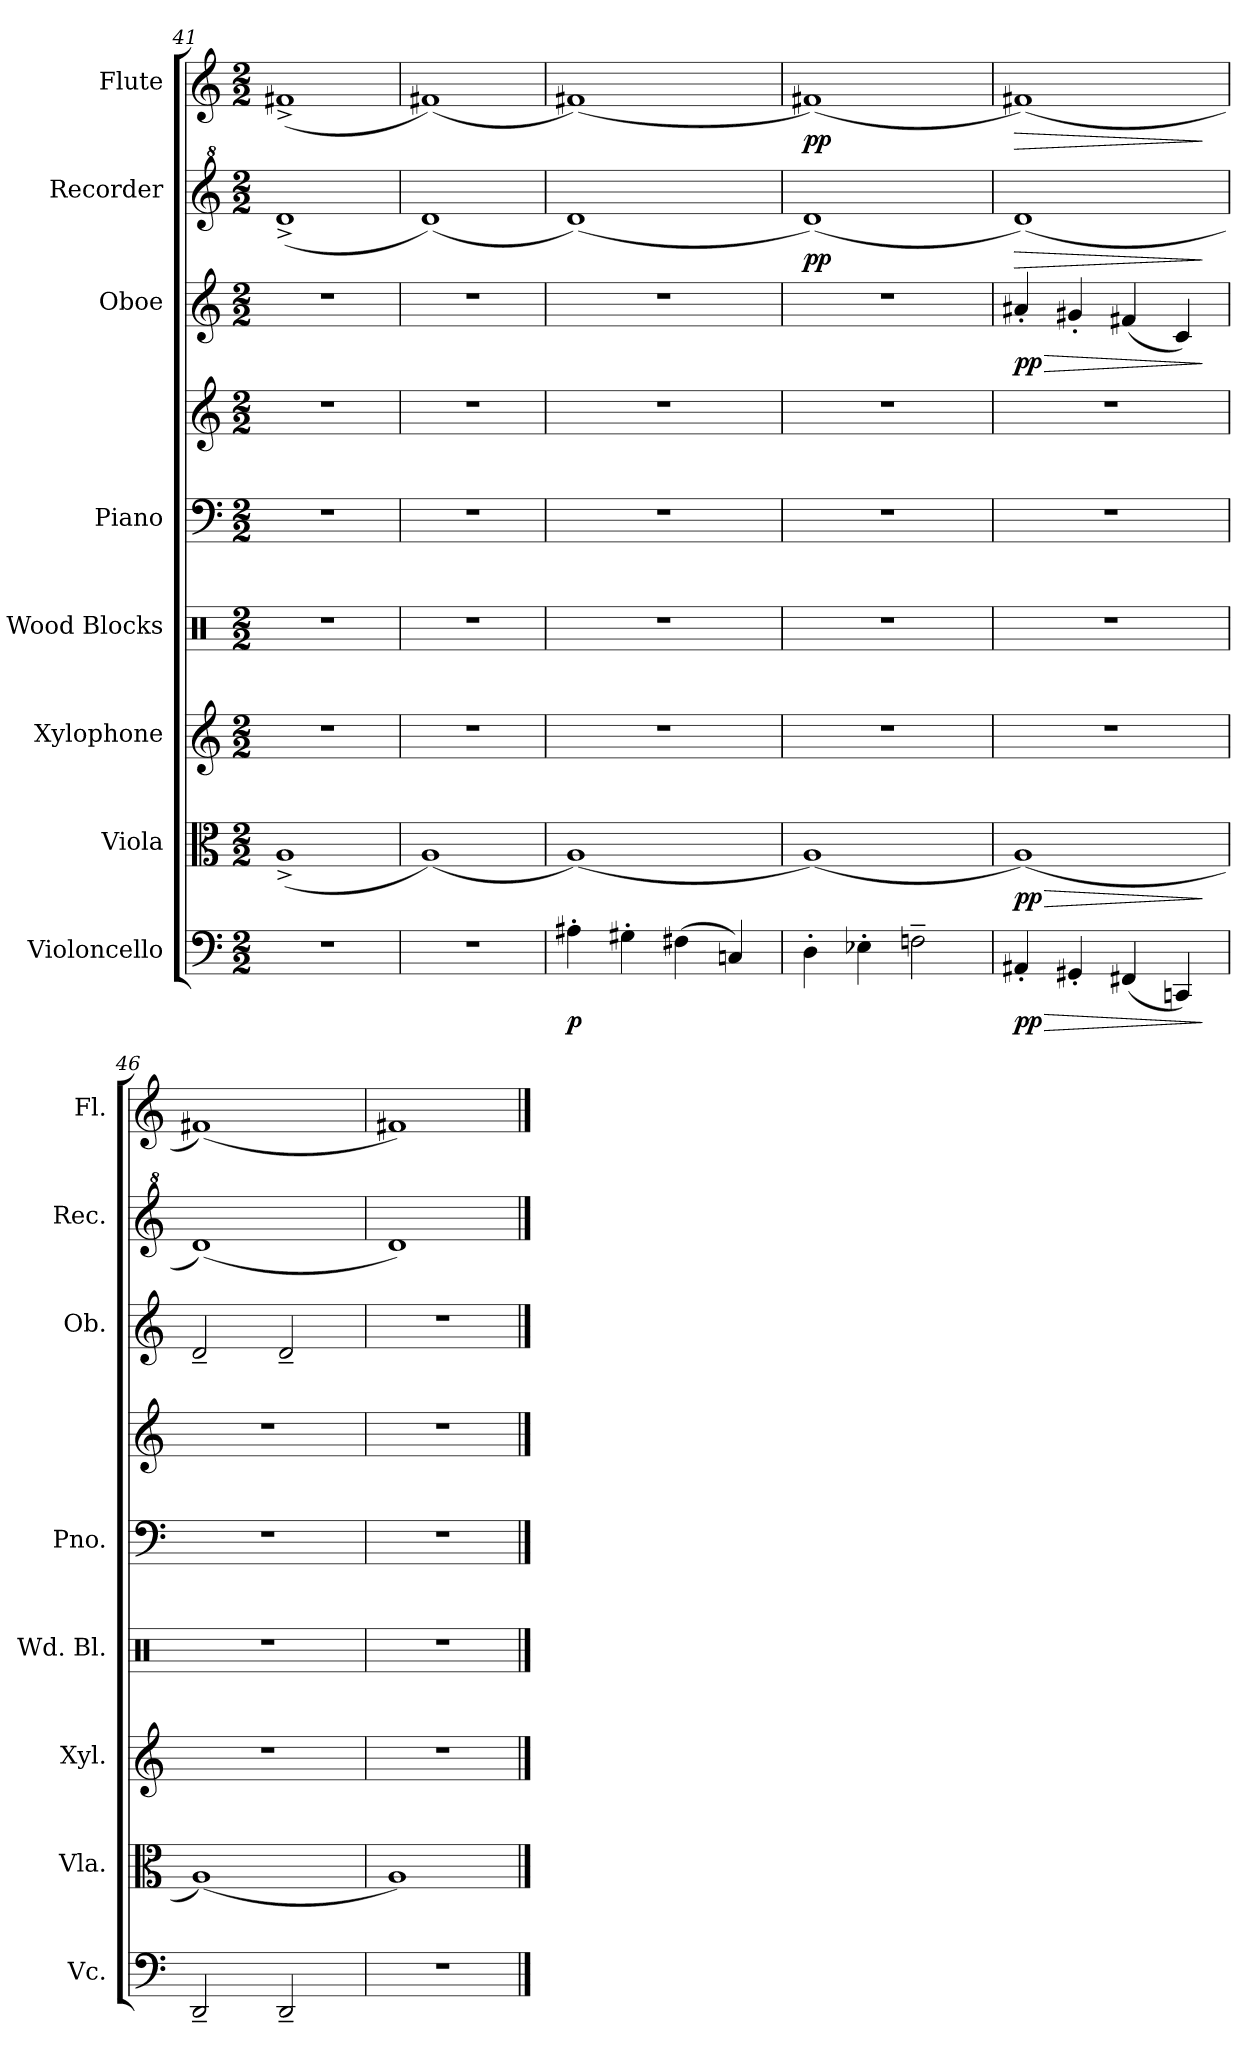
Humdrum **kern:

**kern	**dynam	**kern	**dynam	**kern	**kern	**kern	**kern	**kern	**dynam	**kern	**dynam	**kern	**dynam
*part8	*part8	*part7	*part7	*part6	*part5	*part4	*part4	*part3	*part3	*part2	*part2	*part1	*part1
*staff9	*staff9	*staff8	*staff8	*staff7	*staff6	*staff5	*staff4	*staff3	*staff3	*staff2	*staff2	*staff1	*staff1
*I"Violoncello	*	*I"Viola	*	*I"Xylophone	*I"Wood Blocks	*I"Piano	*	*I"Oboe	*	*I"Recorder	*	*I"Flute	*
*I'Vc.	*	*I'Vla.	*	*I'Xyl.	*I'Wd. Bl.	*I'Pno.	*	*I'Ob.	*	*I'Rec.	*	*I'Fl.	*
*clefF4	*	*clefC3	*	*clefG2	*clefX	*clefF4	*clefG2	*clefG2	*	*clefG^2	*	*clefG2	*
*	*	*	*	*ITrd-7c-12	*	*	*	*	*	*	*	*	*
*k[]	*	*k[]	*	*k[]	*k[]	*k[]	*k[]	*k[]	*	*k[]	*	*k[]	*
*M2/2	*	*M2/2	*	*M2/2	*M2/2	*M2/2	*M2/2	*M2/2	*	*M2/2	*	*M2/2	*
=41	=41	=41	=41	=41	=41	=41	=41	=41	=41	=41	=41	=41	=41
1r	.	(1A^	.	1r	1r	1r	1r	1r	.	(1dd^	.	(1f#X^	.
=42	=42	=42	=42	=42	=42	=42	=42	=42	=42	=42	=42	=42	=42
1r	.	(1A)	.	1r	1r	1r	1r	1r	.	(1dd)	.	(1f#X)	.
=43	=43	=43	=43	=43	=43	=43	=43	=43	=43	=43	=43	=43	=43
!	!LO:DY:b	!	!	!	!	!	!	!	!	!	!	!	!
4A#X'\	p	(1A)	.	1r	1r	1r	1r	1r	.	(1dd)	.	(1f#X)	.
4G#X'\	.	.	.	.	.	.	.	.	.	.	.	.	.
(4F#X\	.	.	.	.	.	.	.	.	.	.	.	.	.
4Cn/)	.	.	.	.	.	.	.	.	.	.	.	.	.
!!LO:PB:g=z
=44	=44	=44	=44	=44	=44	=44	=44	=44	=44	=44	=44	=44	=44
!	!	!	!	!	!	!	!	!	!	!	!LO:DY:b	!	!LO:DY:b
4D'\	.	(1A)	.	1r	1r	1r	1r	1r	.	(1dd)	pp	(1f#X)	pp
4E-X'\	.	.	.	.	.	.	.	.	.	.	.	.	.
2Fn~\	.	.	.	.	.	.	.	.	.	.	.	.	.
=45	=45	=45	=45	=45	=45	=45	=45	=45	=45	=45	=45	=45	=45
!	!LO:HP:b	!	!LO:HP:b	!	!	!	!	!	!LO:HP:b	!	!LO:HP:b	!	!LO:HP:b
!	!LO:DY:n=1:b	!	!LO:DY:n=1:b	!	!	!	!	!	!LO:DY:n=1:b	!	!	!	!
4AA#X'/	> pp	(1A)	> pp	1r	1r	1r	1r	4a#X'/	> pp	(1dd)	>	(1f#X)	>
4GG#X'/	.	.	.	.	.	.	.	4g#X'/	.	.	.	.	.
(4FF#X/	.	.	.	.	.	.	.	(4f#X/	.	.	.	.	.
4CCn/)	.	.	.	.	.	.	.	4c/)	.	.	.	.	.
.	]	.	]	.	.	.	.	.	]	.	]	.	]
=46	=46	=46	=46	=46	=46	=46	=46	=46	=46	=46	=46	=46	=46
2DD~/	.	(1A)	.	1r	1r	1r	1r	2d~/	.	(1dd)	.	(1f#X)	.
2DD~/	.	.	.	.	.	.	.	2d~/	.	.	.	.	.
=47	=47	=47	=47	=47	=47	=47	=47	=47	=47	=47	=47	=47	=47
1r	.	1A)	.	1r	1r	1r	1r	1r	.	1dd)	.	1f#X)	.
==	==	==	==	==	==	==	==	==	==	==	==	==	==
*-	*-	*-	*-	*-	*-	*-	*-	*-	*-	*-	*-	*-	*-
